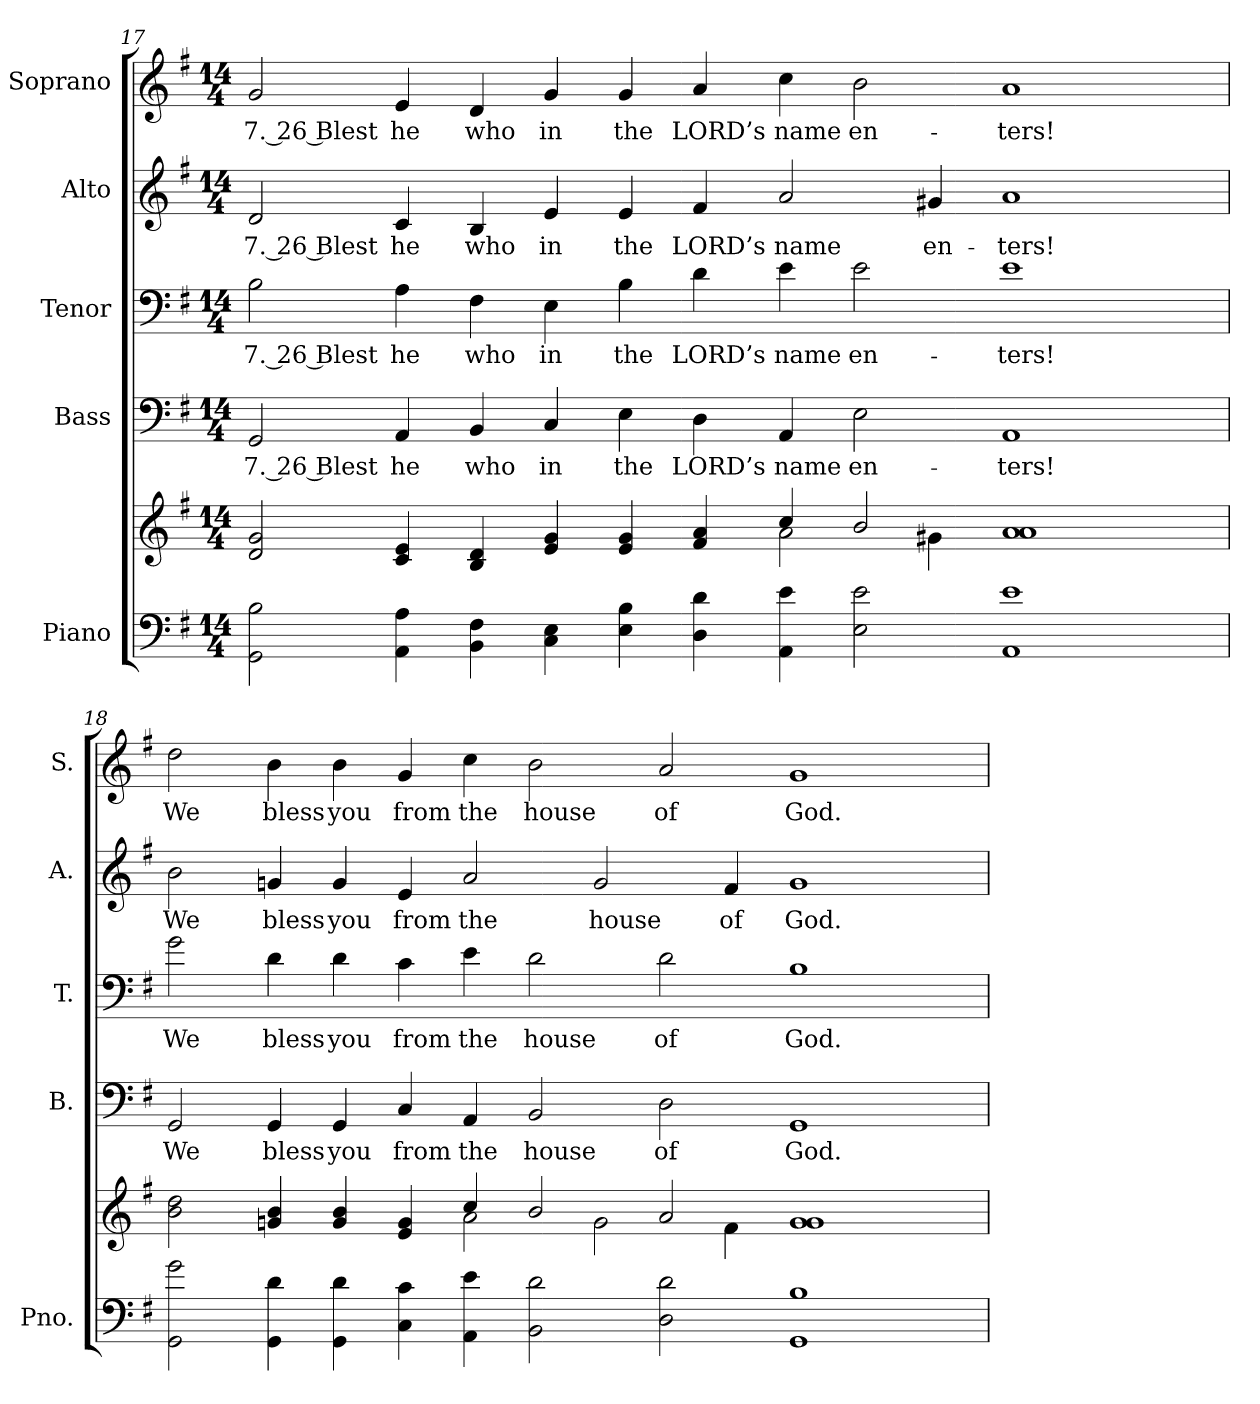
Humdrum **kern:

**kern	**kern	**kern	**text	**kern	**text	**kern	**text	**kern	**text
*part5	*part5	*part4	*part4	*part3	*part3	*part2	*part2	*part1	*part1
*staff6	*staff5	*staff4	*staff4	*staff3	*staff3	*staff2	*staff2	*staff1	*staff1
*I"Piano	*	*I"Bass	*	*I"Tenor	*	*I"Alto	*	*I"Soprano	*
*I'Pno.	*	*I'B.	*	*I'T.	*	*I'A.	*	*I'S.	*
!!LO:PB:g=z
*clefF4	*clefG2	*clefF4	*	*clefF4	*	*clefG2	*	*clefG2	*
*k[f#]	*k[f#]	*k[f#]	*	*k[f#]	*	*k[f#]	*	*k[f#]	*
*G:	*G:	*G:	*	*G:	*	*G:	*	*G:	*
*M14/4	*M14/4	*M14/4	*	*M14/4	*	*M14/4	*	*M14/4	*
=17	=17	=17	=17	=17	=17	=17	=17	=17	=17
*	*^	*	*	*	*	*	*	*	*
!	!	!	!	!LO:LY:b:color=#000000	!	!	!	!	!	!
!	!	!	!	!	!	!LO:LY:b:color=#000000	!	!	!	!
!	!	!	!	!	!	!	!	!LO:LY:b:color=#000000	!	!
!	!	!	!	!	!	!	!	!	!	!LO:LY:b:color=#000000
2GGi\ 2Bi	2di/ 2gi	1ryy	2GGi/	7. 26 Blest	2Bi\	7. 26 Blest	2di/	7. 26 Blest	2gi/	7. 26 Blest
!	!	!	!	!LO:LY:b:color=#000000	!	!	!	!	!	!
!	!	!	!	!	!	!LO:LY:b:color=#000000	!	!	!	!
!	!	!	!	!	!	!	!	!LO:LY:b:color=#000000	!	!
!	!	!	!	!	!	!	!	!	!	!LO:LY:b:color=#000000
4AAi\ 4Ai	4ci/ 4ei	.	4AAi/	he	4Ai\	he	4ci/	he	4ei/	he
!	!	!	!	!LO:LY:b:color=#000000	!	!	!	!	!	!
!	!	!	!	!	!	!LO:LY:b:color=#000000	!	!	!	!
!	!	!	!	!	!	!	!	!LO:LY:b:color=#000000	!	!
!	!	!	!	!	!	!	!	!	!	!LO:LY:b:color=#000000
4BBi\ 4F#i	4Bi/ 4di	.	4BBi/	who	4F#i\	who	4Bi/	who	4di/	who
!	!	!	!	!LO:LY:b:color=#000000	!	!	!	!	!	!
!	!	!	!	!	!	!LO:LY:b:color=#000000	!	!	!	!
!	!	!	!	!	!	!	!	!LO:LY:b:color=#000000	!	!
!	!	!	!	!	!	!	!	!	!	!LO:LY:b:color=#000000
4Ci\ 4Ei	4ei/ 4gi	2ryy	4Ci/	in	4Ei\	in	4ei/	in	4gi/	in
!	!	!	!	!LO:LY:b:color=#000000	!	!	!	!	!	!
!	!	!	!	!	!	!LO:LY:b:color=#000000	!	!	!	!
!	!	!	!	!	!	!	!	!LO:LY:b:color=#000000	!	!
!	!	!	!	!	!	!	!	!	!	!LO:LY:b:color=#000000
4Ei\ 4Bi	4ei/ 4gi	.	4Ei\	the	4Bi\	the	4ei/	the	4gi/	the
!	!	!	!	!LO:LY:b:color=#000000	!	!	!	!	!	!
!	!	!	!	!	!	!LO:LY:b:color=#000000	!	!	!	!
!	!	!	!	!	!	!	!	!LO:LY:b:color=#000000	!	!
!	!	!	!	!	!	!	!	!	!	!LO:LY:b:color=#000000
4Di\ 4di	4f#i/ 4ai	4ryy	4Di\	LORD’s	4di\	LORD’s	4f#i/	LORD’s	4ai/	LORD’s
!	!	!	!	!LO:LY:b:color=#000000	!	!	!	!	!	!
!	!	!	!	!	!	!LO:LY:b:color=#000000	!	!	!	!
!	!	!	!	!	!	!	!	!LO:LY:b:color=#000000	!	!
!	!	!	!	!	!	!	!	!	!	!LO:LY:b:color=#000000
4AAi\ 4ei	4cci/	2ai\	4AAi/	name	4ei\	name	2ai/	name	4cci\	name
!	!	!	!	!LO:LY:b:color=#000000	!	!	!	!	!	!
!	!	!	!	!	!	!LO:LY:b:color=#000000	!	!	!	!
!	!	!	!	!	!	!	!	!	!	!LO:LY:b:color=#000000
2Ei\ 2ei	2bi/	.	2Ei\	en-	2ei\	en-	.	.	2bi\	en-
!	!	!	!	!	!	!	!	!LO:LY:b:color=#000000	!	!
.	.	4g#Xi\	.	.	.	.	4g#Xi/	en-	.	.
!	!	!	!	!LO:LY:b:color=#000000	!	!	!	!	!	!
!	!	!	!	!	!	!LO:LY:b:color=#000000	!	!	!	!
!	!	!	!	!	!	!	!	!LO:LY:b:color=#000000	!	!
!	!	!	!	!	!	!	!	!	!	!LO:LY:b:color=#000000
1AAi 1ei	1ai 1ai	2ryy	1AAi	-ters!	1ei	-ters!	1ai	-ters!	1ai	-ters!
.	.	2ryy	.	.	.	.	.	.	.	.
!!LO:PB:g=z
=18	=18	=18	=18	=18	=18	=18	=18	=18	=18	=18
!	!	!	!	!LO:LY:b:color=#000000	!	!	!	!	!	!
!	!	!	!	!	!	!LO:LY:b:color=#000000	!	!	!	!
!	!	!	!	!	!	!	!	!LO:LY:b:color=#000000	!	!
!	!	!	!	!	!	!	!	!	!	!LO:LY:b:color=#000000
2GGi\ 2gi	2bi\ 2ddi	1ryy	2GGi/	We	2gi\	We	2bi\	We	2ddi\	We
!	!	!	!	!LO:LY:b:color=#000000	!	!	!	!	!	!
!	!	!	!	!	!	!LO:LY:b:color=#000000	!	!	!	!
!	!	!	!	!	!	!	!	!LO:LY:b:color=#000000	!	!
!	!	!	!	!	!	!	!	!	!	!LO:LY:b:color=#000000
4GGi\ 4di	4gni/ 4bi	.	4GGi/	bless	4di\	bless	4gni/	bless	4bi\	bless
!	!	!	!	!LO:LY:b:color=#000000	!	!	!	!	!	!
!	!	!	!	!	!	!LO:LY:b:color=#000000	!	!	!	!
!	!	!	!	!	!	!	!	!LO:LY:b:color=#000000	!	!
!	!	!	!	!	!	!	!	!	!	!LO:LY:b:color=#000000
4GGi\ 4di	4gi/ 4bi	.	4GGi/	you	4di\	you	4gi/	you	4bi\	you
!	!	!	!	!LO:LY:b:color=#000000	!	!	!	!	!	!
!	!	!	!	!	!	!LO:LY:b:color=#000000	!	!	!	!
!	!	!	!	!	!	!	!	!LO:LY:b:color=#000000	!	!
!	!	!	!	!	!	!	!	!	!	!LO:LY:b:color=#000000
4Ci\ 4ci	4ei/ 4gi	4ryy	4Ci/	from	4ci\	from	4ei/	from	4gi/	from
!	!	!	!	!LO:LY:b:color=#000000	!	!	!	!	!	!
!	!	!	!	!	!	!LO:LY:b:color=#000000	!	!	!	!
!	!	!	!	!	!	!	!	!LO:LY:b:color=#000000	!	!
!	!	!	!	!	!	!	!	!	!	!LO:LY:b:color=#000000
4AAi\ 4ei	4cci/	2ai\	4AAi/	the	4ei\	the	2ai/	the	4cci\	the
!	!	!	!	!LO:LY:b:color=#000000	!	!	!	!	!	!
!	!	!	!	!	!	!LO:LY:b:color=#000000	!	!	!	!
!	!	!	!	!	!	!	!	!	!	!LO:LY:b:color=#000000
2BBi\ 2di	2bi/	.	2BBi/	house	2di\	house	.	.	2bi\	house
!	!	!	!	!	!	!	!	!LO:LY:b:color=#000000	!	!
.	.	2gi\	.	.	.	.	2gi/	house	.	.
!	!	!	!	!LO:LY:b:color=#000000	!	!	!	!	!	!
!	!	!	!	!	!	!LO:LY:b:color=#000000	!	!	!	!
!	!	!	!	!	!	!	!	!	!	!LO:LY:b:color=#000000
2Di\ 2di	2ai/	.	2Di\	of	2di\	of	.	.	2ai/	of
!	!	!	!	!	!	!	!	!LO:LY:b:color=#000000	!	!
.	.	4f#i\	.	.	.	.	4f#i/	of	.	.
!	!	!	!	!LO:LY:b:color=#000000	!	!	!	!	!	!
!	!	!	!	!	!	!LO:LY:b:color=#000000	!	!	!	!
!	!	!	!	!	!	!	!	!LO:LY:b:color=#000000	!	!
!	!	!	!	!	!	!	!	!	!	!LO:LY:b:color=#000000
1GGi 1Bi	1gi 1gi	2ryy	1GGi	God.	1Bi	God.	1gi	God.	1gi	God.
.	.	2ryy	.	.	.	.	.	.	.	.
*	*v	*v	*	*	*	*	*	*	*	*
=	=	=	=	=	=	=	=	=	=
*-	*-	*-	*-	*-	*-	*-	*-	*-	*-
